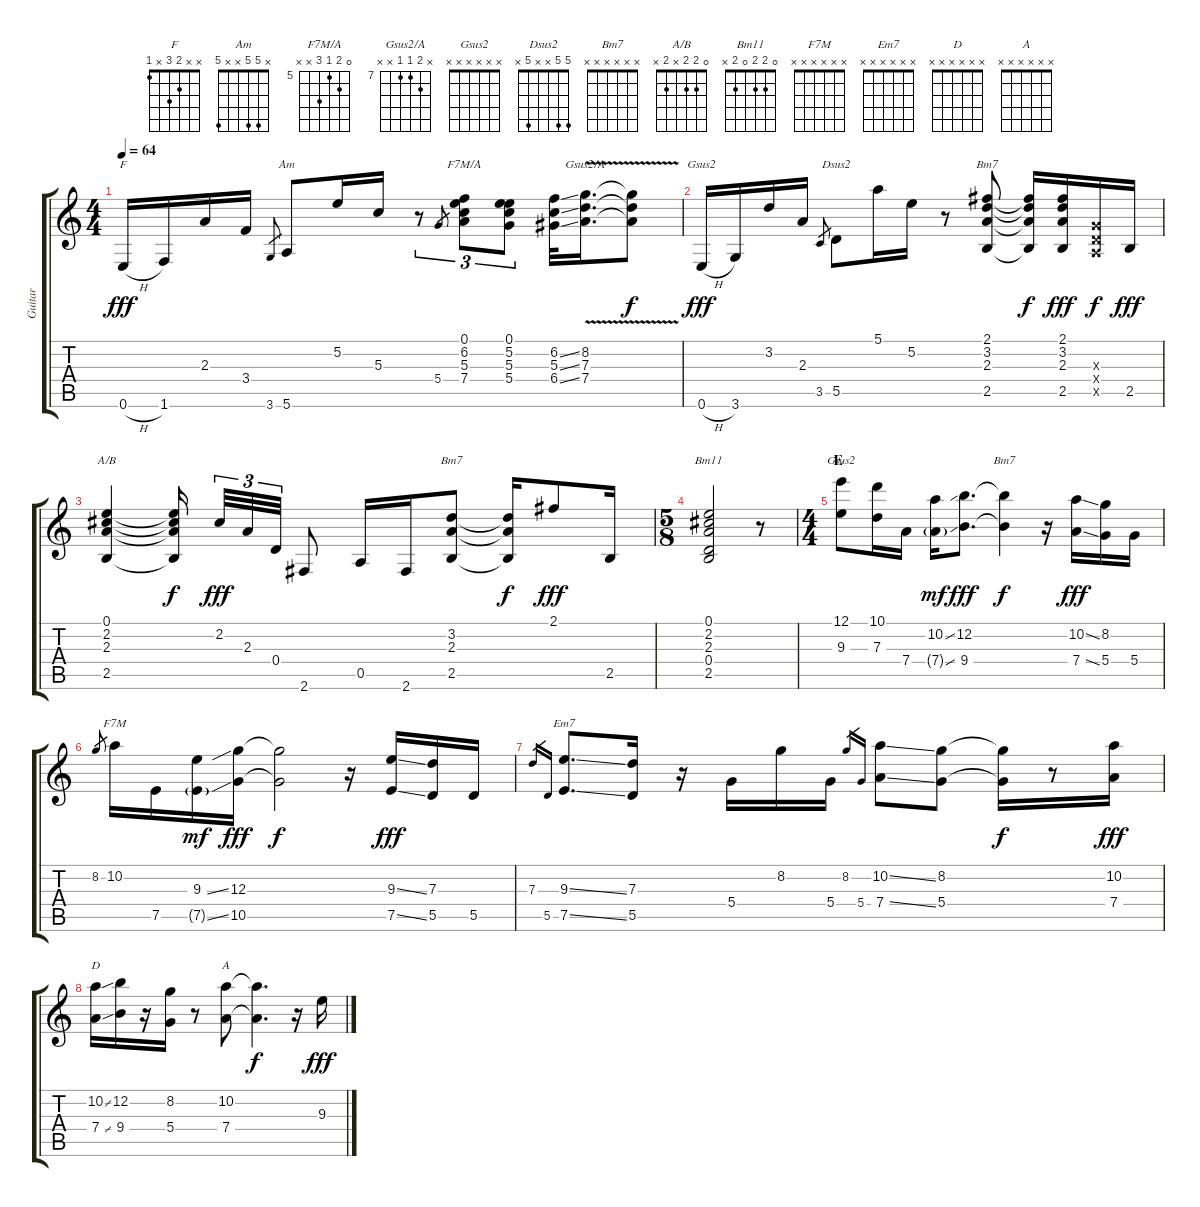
\track ("Guitar" "Guitar") {instrument electricguitarclean}
\staff {score tabs}
\tuning (E4 B3 G3 D3 A2 E2) {hide}
\chord ("F" x x 2 3 x 1)
\chord ("Am" x 5 5 x x 5)
\chord ("F7M/A" 0 6 5 7 x x) {firstfret 5}
\chord ("Gsus2/A" x 8 7 7 x x) {firstfret 7}
\chord ("Gsus2" x 3 2 x x 3)
\chord ("Dsus2" 5 5 x x 5 x)
\chord ("Bm7" 2 3 2 x 2 x)
\chord ("A/B" 0 2 2 x 2 x)
\chord ("Bm7" 2 3 2 x 2 x) {barre 2}
\chord ("Bm11" 0 2 2 0 2 x)
\chord ("Gsus2" x x x x x x)
\chord ("Bm7" x x x x x x)
\chord ("F7M" x x x x x x)
\chord ("Em7" x x x x x x)
\chord ("D" x x x x x x)
\chord ("A" x x x x x x)
\ts (4 4)
\tempo 64
\clef g2
\ks c
0.6{h}.16{ch "F" dy fff} 1.6.16 2.3.16 3.4.16 3.6.8{gr} 5.6.8{ch "Am"} 5.2.16 5.3.16 r.8{tu (3 2)} 5.4.8{gr} (0.1 6.2 5.3 7.4).8{tu (3 2) ch "F7M/A"} (0.1 5.2 5.3 5.4).8{tu (3 2)} (6.2{ss} 5.3{ss} 6.4{ss}).32 (8.2{v} 7.3{v} 7.4{v}).16{d ch "Gsus2/A"} (8.2{t} 7.3{t} 7.4{t}).8{dy f} |
0.6{h}.16{ch "Gsus2" dy fff} 3.6.16 3.2.16 2.3.16 3.5.8{gr} 5.5.8{ch "Dsus2"} 5.1.16 5.2.16 r.8 (2.1 3.2 2.3 2.5).8{ch "Bm7"} (2.1{t} 3.2{t} 2.3{t} 2.5{t}).16{dy f} (2.1 3.2 2.3 2.5).16{dy fff} (0.3{x} 0.4{x} 0.5{x}).16{dy f} 2.5.16{dy fff} |
(0.1 2.2 2.3 2.5).4{ch "A/B"} (0.1{t} 2.2{t} 2.3{t} 2.5{t}).16{dy f beam splitsecondary} 2.2.32{tu (3 2) dy fff} 2.3.32{tu (3 2)} 0.4.32{tu (3 2)} 2.6.8 0.5.16 2.6.16 (3.2 2.3 2.5).8{ch "Bm7"} (3.2{t} 2.3{t} 2.5{t}).16{dy f} 2.1.8{dy fff} 2.5.16 |
\ts (5 8)
(0.1 2.2 2.3 0.4 2.5).2{ch "Bm11"} r.8 |
\ts (4 4)
\section ("" "E")
(12.1 9.3).8{ch "Gsus2"} (10.1 7.3).16 7.4.16 (10.2{ss} 7.4{ss g}).16{dy mf} (12.2 9.4).8{d dy fff} (12.2{t} 9.4{t}).4{ch "Bm7" dy f} r.16 (10.2{ss} 7.4{ss}).16{dy fff} (8.2 5.4).16 5.4.16 |
8.2.8{gr} 10.2.16{ch "F7M"} 7.5.16 (9.3{ss} 7.5{ss g}).16{dy mf} (12.3 10.5).16{dy fff} (12.3{t} 10.5{t}).2{dy f} r.16 (9.3{ss} 7.5{ss}).16{dy fff} (7.3 5.5).16 5.5.16 |
7.3.16{gr} 5.5.16{gr} (9.3{ss} 7.5{ss}).8{d ch "Em7"} (7.3 5.5).16 r.16 5.4.16 8.2.16 5.4.16 8.2.16{gr} 5.4.16{gr} (10.2{ss} 7.4{ss}).8 (8.2 5.4).8 (8.2{t} 5.4{t}).16{dy f} r.8 (10.2 7.4).16{dy fff} |
(10.2{ss} 7.4{ss}).16{ch "D"} (12.2 9.4).16 r.16 (8.2 5.4).16 r.8 (10.2 7.4).8{ch "A"} (10.2{t} 7.4{t}).4{d dy f} r.16 9.3.16{dy fff}
